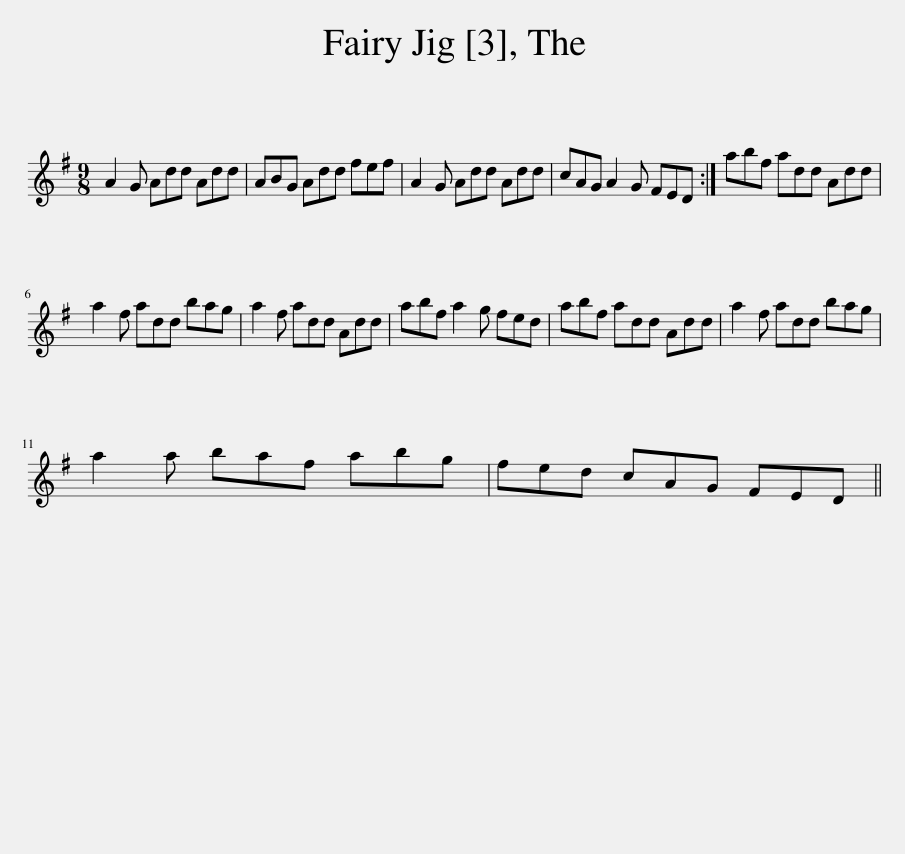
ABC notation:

X:1
L:1/8
M:9/8
I:linebreak $
K:G
V:1 treble
V:1
 A2 G Add Add | ABG Add fef | A2 G Add Add | cAG A2 G FED :| abf add Add |$ %5
 a2 f add bag | a2 f add Add | abf a2 g fed | abf add Add | a2 f add bag |$ %10
 a2 a baf abg | fed cAG FED || %12
